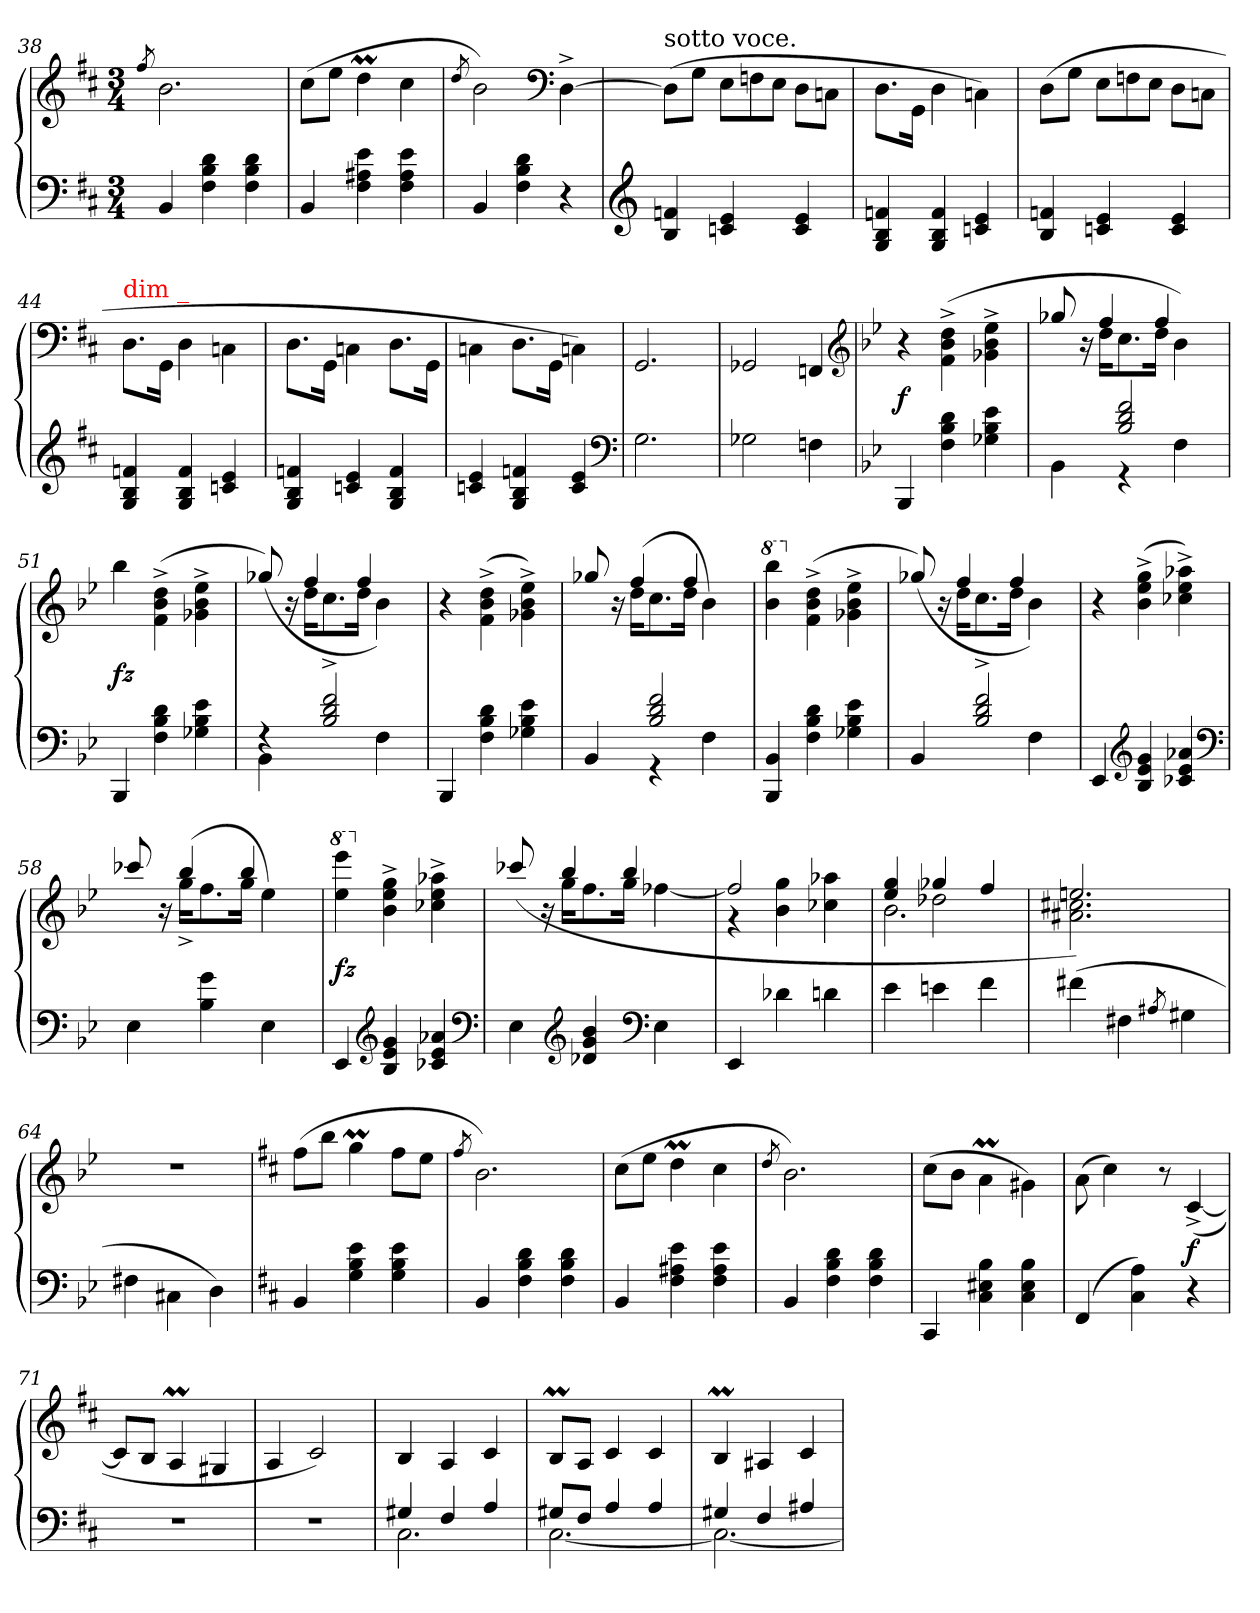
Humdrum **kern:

**kern	**kern	**dynam
*part1	*part1	*part1
*staff2	*staff1	*staff1/2
*clefF4	*clefG2	*
*k[f#c#]	*k[f#c#]	*
*b:	*b:	*
*M3/4	*M3/4	*
=38	=38	=38
.	8qff#/	.
4BB	2.b	.
4d 4B 4F#	.	.
4d 4B 4F#	.	.
=39	=39	=39
4BB	(8cc#L	.
.	8eeJ	.
4e 4A#X 4F#	4ddM	.
4e 4A# 4F#	4cc#	.
=40	=40	=40
.	8qdd/	.
4BB	2b)	.
4d 4B 4F#	.	.
*	*clefF4	*
4r	[4D^	.
=41	=41	=41
*clefG2	*	*
!	!LO:TX:a:t=sotto voce.	!
4fn 4B	(8DL]	.
.	8GJ	.
*	*Xtuplet	*
4e 4cn	12EL	.
.	12Fn	.
.	12EJ	.
4e 4c	8D\L	.
.	8Cn\J	.
=42	=42	=42
4fn 4B 4G	8.D\L	.
.	16GG\Jk	.
4f 4B 4G	4D	.
4e 4cn	4Cn\)	.
=43	=43	=43
4fn 4B	(8DL	.
.	8GJ	.
4e 4cn	12EL	.
.	12F	.
.	12EJ	.
4e 4c	8D\L	.
.	8Cn\J	.
=44	=44	=44
!	!LO:TX:a:color=red:t=dim _	!
4fn 4B 4G	8.D\L	.
.	16GG\Jk	.
4f 4B 4G	4D	.
4e 4cn	4Cn\	.
=45	=45	=45
4fn 4B 4G	8.D\L	.
.	16GG\Jk	.
4e 4cn	4Cn\	.
4f 4B 4G	8.D\L	.
.	16GG\Jk	.
=46	=46	=46
4e 4cn	4C\	.
4fn 4B 4G	8.D\L	.
.	16GG\Jk	.
4e 4c	4Cn\)	.
*clefF4	*	*
=47	=47	=47
2.G	2.GG	.
=48	=48	=48
2G-X	2GG-X	.
4Fn	4FFn	.
*	*clefG2	*
=49	=49	=49
*k[b-e-]	*k[b-e-]	*
4BBB-	4r	f
4d 4B- 4F	(4dd^\ 4b-^\ 4f^\	.
4e- 4B- 4G-X	4ee-^ 4b-^ 4g-X^	.
=50	=50	=50
*^	*^	*
4ryy	4BB-\	8gg-X/	8ryy	.
.	.	16ryy	16r	.
.	.	4ff	16ddKL	.
2f 2d 2B-	4r	.	8.cc	.
.	.	4ff	16ddJk	.
.	4F	.	4b-)	.
.	.	16ryy	.	.
*v	*v	*	*	*
*	*v	*v	*
=51	=51	=51
4BBB-	4bb-	fz
4d 4B- 4F	(>4dd^\ 4b-^\ 4f^\	.
4e- 4B- 4G-X	4ee-^ 4b-^ 4g-X^	.
=52	=52	=52
*^	*^	*
4rF	4BB-\	(>8gg-X/)	8ryy	.
.	.	16ryy	16r	.
.	.	4ff	16ddKL	.
2f^< 2d^< 2B-^<	4ryy	.	8.cc	.
.	.	4ff	16ddJk	.
.	4F	.	4b-)	.
.	.	16ryy	.	.
*v	*v	*	*	*
*	*v	*v	*
=53	=53	=53
4BBB-	4r	.
4d 4B- 4F	(4dd^<\ 4b-^<\ 4f^<\	.
4e- 4B- 4G-X	4ee-^< 4b-^< 4g-X^<)	.
=54	=54	=54
*^	*^	*
4ryy	4BB-	8gg-X/	8ryy	.
.	.	16ryy	16r	.
.	.	(>4ff	16ddKL	.
2f 2d 2B-	4r	.	8.cc	.
.	.	4ff	16ddJk	.
.	4F	.	4b-)	.
.	.	16ryy	.	.
*v	*v	*	*	*
*	*v	*v	*
=55	=55	=55
*	*8va	*
4BB- 4BBB-	4bbb- 4bb-	.
*	*X8va	*
4d 4B- 4F	(>4dd^<\ 4b-^<\ 4f^<\	.
4e- 4B- 4G-X	4ee-^< 4b-^< 4g-X^<	.
=56	=56	=56
*^	*^	*
4ryy	4BB-	(>8gg-X/)	8ryy	.
.	.	16ryy	16r	.
.	.	4ff	16ddKL	.
2f^< 2d^< 2B-^<	4ryy	.	8.cc	.
.	.	4ff	16ddJk	.
.	4F	.	4b-)	.
.	.	16ryy	.	.
*v	*v	*	*	*
*	*v	*v	*
=57	=57	=57
4EE-	4r	.
*clefG2	*	*
4g 4e- 4B-	(4gg^< 4ee-^< 4b-^<	.
4a-X 4e- 4c-X	4aa-X^< 4ee-^< 4cc-X^<)	.
*clefF4	*	*
=58	=58	=58
*	*^	*
4E-	8ccc-X/	8ryy	.
.	16ryy	16r	.
.	(>4bb-	16gg^KL	.
4g 4B-	.	8.ff	.
.	4bb-	16ggJk	.
4E-	.	4ee-)	.
.	16ryy	.	.
*	*v	*v	*
=59	=59	=59
*	*8va	*
4EE-	4eeee- 4eee-	fz
*clefG2	*	*
*	*X8va	*
4g 4e- 4B-	4gg^< 4ee-^< 4b-^<	.
4a-X 4e- 4c-X	4aa-X^< 4ee-^< 4cc-X^<	.
*clefF4	*	*
=60	=60	=60
*	*^	*
4E-	(>8ccc-X/	8ryy	.
.	16ryy	16r	.
.	4bb-	16ggKL	.
*clefG2	*	*	*
4b- 4g 4d-X	.	8.ff	.
.	4bb-	16ggJk	.
*clefF4	*	*	*
4E-	.	[4ff-X	.
.	16ryy	.	.
=61	=61	=61	=61
4EE-	2ff-]	4rg	.
4d-X	.	4gg 4b-	.
4dn	4ryy	4aa-X 4cc-X	.
=62	=62	=62	=62
*	*	*^	*
4e-	4ryy	4gg/ 4ee-/	2.b-\	.
4en	4gg-X	2dd-X	.	.
4f	4ff	.	.	.
*	*	*v	*v	*
=63	=63	=63	=63
(4f#X	2.een)	2.cc#X 2.a#X	.
4F#X	.	.	.
8qA#X/	.	.	.
4G#X	.	.	.
*	*v	*v	*
=64	=64	=64
4F#X	2.r	.
4C#X\	.	.
4D)	.	.
=65	=65	=65
*k[f#c#]	*k[f#c#]	*
4BB	(8ff#L	.
.	8bbJ	.
4e 4B 4G	4ggM	.
4e 4B 4G	8ff#L	.
.	8eeJ	.
=66	=66	=66
.	8qff#/	.
4BB	2.b)	.
4d 4B 4F#	.	.
4d 4B 4F#	.	.
=67	=67	=67
4BB	(8cc#L	.
.	8eeJ	.
4e 4A#X 4F#	4ddM	.
4e 4A# 4F#	4cc#	.
=68	=68	=68
.	8qdd/	.
4BB	2.b)	.
4d 4B 4F#	.	.
4d 4B 4F#	.	.
=69	=69	=69
4CC#	(8cc#L	.
.	8bJ	.
4B 4E#X 4C#	4aM\	.
4B 4E# 4C#	4g#X\)	.
=70	=70	=70
(4FF#	(8a\	.
.	4cc#)	.
4A 4C#)	.	.
.	8r	.
4r	([4c#^>	f
=71	=71	=71
2.r	8c#L]	.
.	8BJ	.
.	4AM	.
.	4G#X	.
=72	=72	=72
2.r	4A	.
.	2c#)	.
=73	=73	=73
*^	*	*
4G#X	2.C#	4B	.
4F#	.	4A	.
4A	.	4c#	.
=74	=74	=74	=74
8G#XL	[2.C#	8BML	.
8F#J	.	8AJ	.
4A	.	4c#	.
4A	.	4c#	.
=75	=75	=75	=75
4G#X	2.C#_	4BM	.
4F#	.	4A#X	.
4A#X	.	4c#	.
*v	*v	*	*
=	=	=
*-	*-	*-
